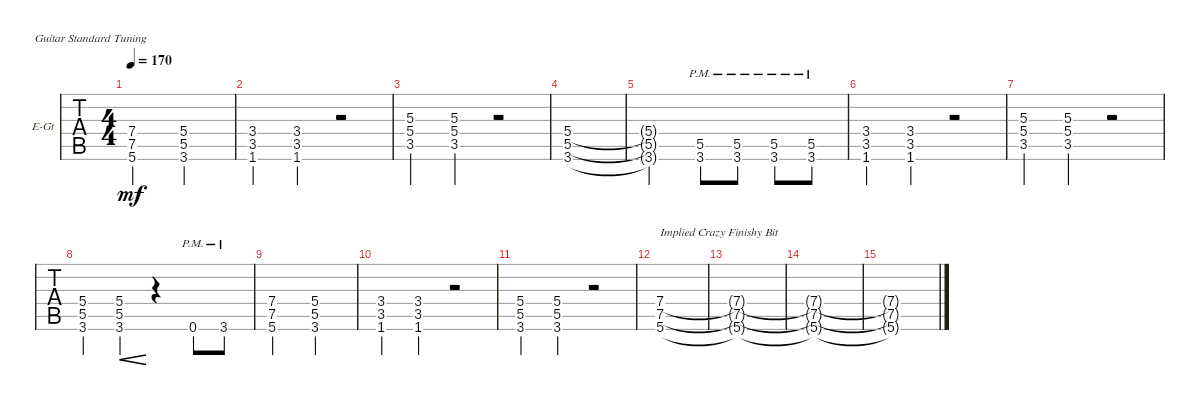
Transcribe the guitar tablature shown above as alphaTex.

\defaultSystemsLayout 4
\bracketExtendMode groupsimilarinstruments
\multiBarRest
\firstSystemTrackNameOrientation horizontal
\otherSystemsTrackNameOrientation horizontal
\track ("Cole Train" "E-Gt") {instrument distortionguitar}
\staff {tabs}
\tuning (E4 B3 G3 D3 A2 E2)
\ts (4 4)
\tempo 170
\clef g2
\ks c
(5.6 7.5 7.4).2{dy mf} (3.6 5.5 5.4).2 |
(1.6 3.5 3.4).4 (1.6 3.5 3.4).4 r.2 |
(3.5 5.4 5.3).4 (3.5 5.4 5.3).4 r.2 |
(3.6 5.5 5.4).1 |
(3.6{t} 5.5{t} 5.4{t}).2 (3.6{pm} 5.5{pm}).8 (3.6{pm} 5.5{pm}).8 (3.6{pm} 5.5{pm}).8 (3.6{pm} 5.5{pm}).8 |
(1.6 3.5 3.4).4 (1.6 3.5 3.4).4 r.2 |
(3.5 5.4 5.3).4 (3.5 5.4 5.3).4 r.2 |
(3.6 5.5 5.4).4 (3.6 5.5 5.4).4{cre} r.4 0.6{pm}.8 3.6{pm}.8 |
(5.6 7.5 7.4).2 (3.6 5.5 5.4).2 |
(1.6 3.5 3.4).4 (1.6 3.5 3.4).4 r.2 |
(3.6 5.5 5.4).4 (3.6 5.5 5.4).4 r.2 |
(5.6 7.5 7.4).1{txt "Implied Crazy Finishy Bit"} |
(5.6{t} 7.5{t} 7.4{t}).1 |
(5.6{t} 7.5{t} 7.4{t}).1 |
(5.6{t} 7.5{t} 7.4{t}).1
